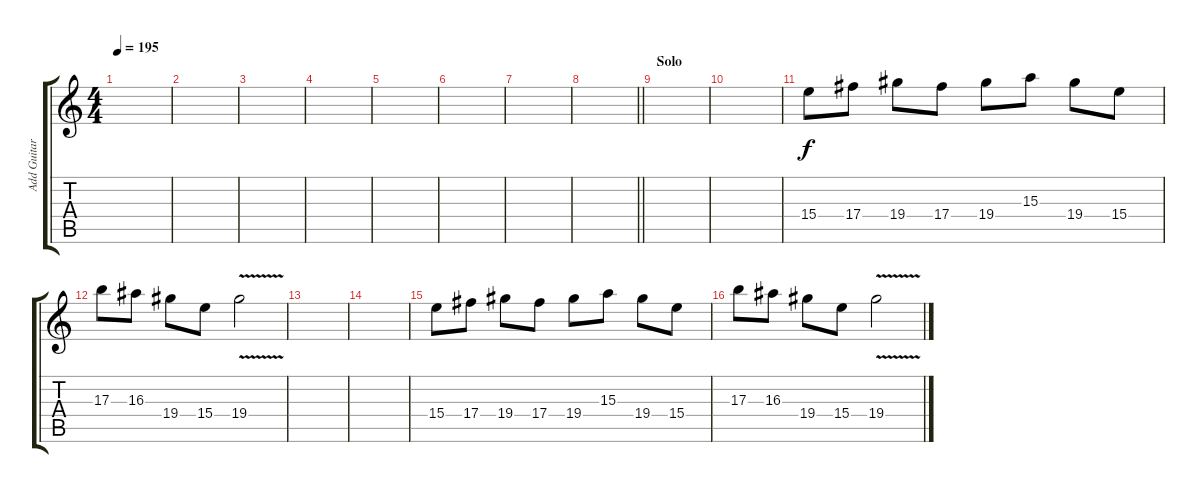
\track ("Add Guitars" "Add Guitar") {instrument overdrivenguitar}
\staff {score tabs}
\tuning (Eb4 Bb3 Gb3 Db3 Ab2 Eb2) {hide}
\ts (4 4)
\tempo 195
\clef g2
\ks c
|
|
|
|
|
|
|
\barLineRight lightlight
|
\section ("" "Solo")
|
|
15.4.8{volume 14} 17.4.8 19.4.8 17.4.8 19.4.8 15.3.8 19.4.8 15.4.8 |
17.3.8 16.3.8 19.4.8 15.4.8 19.4{v}.2 |
|
|
15.4.8 17.4.8 19.4.8 17.4.8 19.4.8 15.3.8 19.4.8 15.4.8 |
17.3.8 16.3.8 19.4.8 15.4.8 19.4{v}.2
